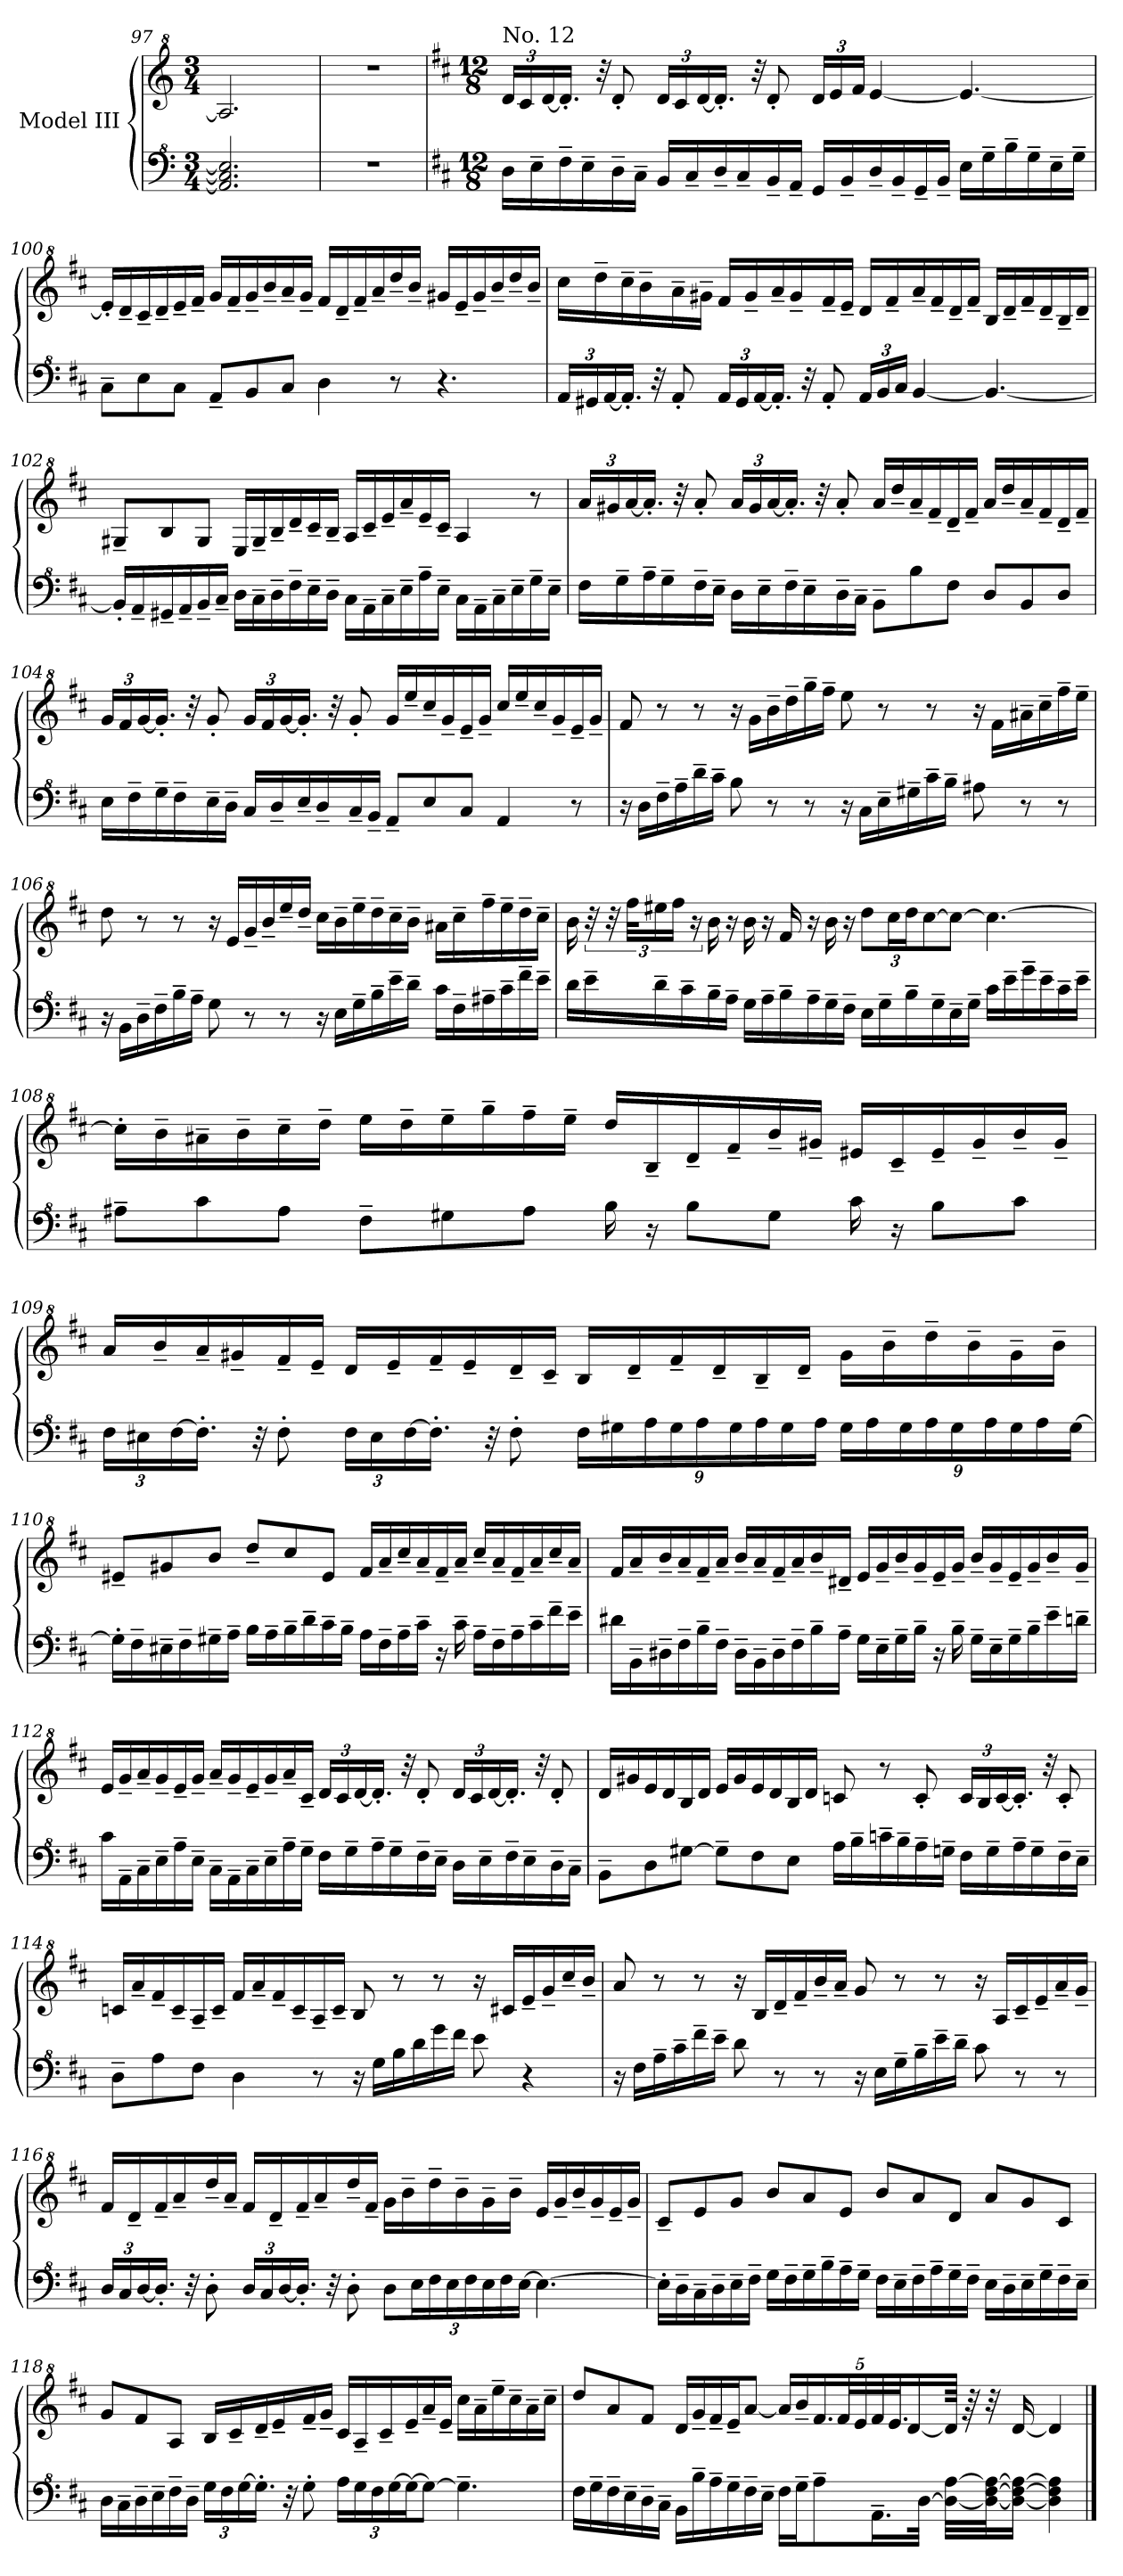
**kern	**kern
*part1	*part1
*staff2	*staff1
*I"Model III	*
*clefF^4	*clefG^2
*k[]	*k[]
*M3/4	*M3/4
=97	=97
2.A/] 2.c#/] 2.e/]	2.a/]
=98	=98
2.r	2.r
=99	=99
*k[f#c#]	*k[f#c#]
*M12/8	*M12/8
*	*Xbrackettup
*	*MM132
!	!LO:TX:a:t=No. 12
16d\LL	24dd/LL
.	24cc#/
16e~\	.
.	[24dd/
16f#~\	16.dd'/JJ]
16e~\	.
.	32r
16d~\	8dd'/
16c#~\JJ	.
16B/LL	24dd/LL
.	24cc#/
16c#~/	.
.	[24dd/
16d~/	16.dd'/JJ]
16c#~/	.
.	32r
16B~/	8dd'/
16A~/JJ	.
16G/LL	24dd/LL
.	24ee/
16B~/	.
.	24ff#/JJ
16d~/	[4ee/
16B~/	.
16G~/	.
16B~/JJ	.
16e\LL	4.ee/_
16g~\	.
16b~\	.
16g~\	.
16e~\	.
16g~\JJ	.
!!LO:LB:g=z
=100	=100
8c#~\L	16ee'/LL]
.	16dd~/
8e\	16cc#~/
.	16dd~/
8c#\J	16ee~/
.	16ff#~/JJ
8A~/L	16gg/LL
.	16ff#~/
8B/	16gg~/
.	16bb~/
8c#/J	16aa~/
.	16gg~/JJ
4d\	16ff#/LL
.	16dd~/
.	16ff#~/
.	16aa~/
8r	16ddd~/
.	16bb~/JJ
4.r	16gg#X/LL
.	16ee~/
.	16gg#~/
.	16bb~/
.	16ddd~/
.	16bb~/JJ
!!LO:LB:g=z
=101	=101
*Xbrackettup	*
24A/LL	16ccc#\LL
24G#X/	.
.	16ddd~\
[24A/	.
16.A'/JJ]	16ccc#~\
.	16bb~\
32r	.
8A'/	16aa~\
.	16gg#X~\JJ
24A/LL	16ff#/LL
24G#/	.
.	16gg#~/
[24A/	.
16.A'/JJ]	16aa~/
.	16gg#~/
32r	.
8A'/	16ff#~/
.	16ee~/JJ
24A/LL	16dd/LL
24B/	.
.	16ff#~/
24c#/JJ	.
[4B/	16aa~/
.	16ff#~/
.	16dd~/
.	16ff#~/JJ
4.B/_	16b/LL
.	16dd~/
.	16ff#~/
.	16dd~/
.	16b~/
.	16dd~/JJ
!!LO:LB:g=z
=102	=102
16B'/LL]	8g#X~/L
16A~/	.
16G#X~/	8b/
16A~/	.
16B~/	8g#/J
16c#~/JJ	.
16d\LL	16e/LL
16c#~\	16g#~/
16d~\	16b~/
16f#~\	16dd~/
16e~\	16cc#~/
16d~\JJ	16b~/JJ
16c#\LL	16a/LL
16A~\	16cc#~/
16c#~\	16ee~/
16e~\	16aa~/
16a~\	16ee~/
16e~\JJ	16cc#~/JJ
16c#\LL	4a/
16A~\	.
16c#~\	.
16e~\	.
16g~\	8r
16e~\JJ	.
!!LO:LB:g=z
=103	=103
16f#\LL	24aa/LL
.	24gg#X/
16g~\	.
.	[24aa/
16a~\	16.aa'/JJ]
16g~\	.
.	32r
16f#~\	8aa'/
16e~\JJ	.
16d\LL	24aa/LL
.	24gg#/
16e~\	.
.	[24aa/
16f#~\	16.aa'/JJ]
16e~\	.
.	32r
16d~\	8aa'/
16c#~\JJ	.
8B~\L	16aa/LL
.	16ddd~/
8b\	16aa~/
.	16ff#~/
8f#\J	16dd~/
.	16ff#~/JJ
8d/L	16aa/LL
.	16ddd~/
8B/	16aa~/
.	16ff#~/
8d/J	16dd~/
.	16ff#~/JJ
!!LO:PB:g=z
=104	=104
16e\LL	24gg/LL
.	24ff#/
16f#~\	.
.	[24gg/
16g~\	16.gg'/JJ]
16f#~\	.
.	32r
16e~\	8gg'/
16d~\JJ	.
16c#/LL	24gg/LL
.	24ff#/
16d~/	.
.	[24gg/
16e~/	16.gg'/JJ]
16d~/	.
.	32r
16c#~/	8gg'/
16B~/JJ	.
8A~/L	16gg/LL
.	16eee~/
8e/	16ccc#~/
.	16gg~/
8c#/J	16ee~/
.	16gg~/JJ
4A/	16ccc#/LL
.	16eee~/
.	16ccc#~/
.	16gg~/
8r	16ee~/
.	16gg~/JJ
!!LO:LB:g=z
=105	=105
16r	8ff#/
16d\LL	.
16f#~\	8r
16a~\	.
16dd~\	8r
16cc#~\JJ	.
8b\	16r
.	16gg\LL
8r	16bb~\
.	16ddd~\
8r	16ggg~\
.	16fff#~\JJ
16r	8eee\
16c#\LL	.
16e~\	8r
16g#X~\	.
16cc#~\	8r
16b~\JJ	.
8a#X\	16r
.	16ff#\LL
8r	16aa#X~\
.	16ccc#~\
8r	16fff#~\
.	16eee~\JJ
!!LO:LB:g=z
=106	=106
16r	8ddd\
16B\LL	.
16d~\	8r
16f#~\	.
16b~\	8r
16a~\JJ	.
8g\	16r
.	16ee/LL
8r	16gg~/
.	16bb~/
8r	16eee~/
.	16ddd~/JJ
16r	16ccc#\LL
16e\LL	16bb~\
16g~\	16eee~\
16b~\	16ddd~\
16ee~\	16ccc#~\
16dd~\JJ	16bb~\JJ
16cc#\LL	16aa#X\LL
16f#~\	16ccc#~\
16a#X~\	16fff#~\
16cc#~\	16eee~\
16ff#~\	16ddd~\
16ee~\JJ	16ccc#~\JJ
!!LO:LB:g=z
=107	=107
16dd\LL	16bb\
*	*brackettup
16ee~\	48r
.	48r
.	48fff#\KLL
16dd~\	24eee#X\
.	24fff#\JJ
16cc#~\	.
.	24r
16b~\	16bb\
16a~\JJ	16r
16g\LL	16bb\
16a~\	16r
16b~\	16ff#/
16a~\	16r
16g~\	16bb\
16f#~\JJ	16r
*	*Xbrackettup
16e\LL	12ddd\L
16g~\	.
.	24ccc#\L
16b~\	24ddd\J
.	[12ccc#\
16g~\	.
16e~\	8ccc#\J_
16g~\JJ	.
16cc#\LL	4.ccc#\_
16ee~\	.
16gg~\	.
16ee~\	.
16cc#~\	.
16ee~\JJ	.
!!LO:LB:g=z
=108	=108
8a#X~\L	16ccc#'\LL]
.	16bb~\
8cc#\	16aa#X~\
.	16bb~\
8a#\J	16ccc#~\
.	16ddd~\JJ
8f#~\L	16eee\LL
.	16ddd~\
8g#X\	16eee~\
.	16ggg~\
8a#\J	16fff#~\
.	16eee~\JJ
16b\	16ddd/LL
16r	16b~/
8b\L	16dd~/
.	16ff#~/
8g#\J	16bb~/
.	16gg#X~/JJ
16cc#\	16ee#X/LL
16r	16cc#~/
8b\L	16ee#~/
.	16gg#~/
8cc#\J	16bb~/
.	16gg#~/JJ
!!LO:PB:g=z
=109	=109
24f#\LL	16aa/LL
24e#X\	.
.	16bb~/
[24f#\	.
16.f#'\JJ]	16aa~/
.	16gg#X~/
32r	.
8f#'\	16ff#~/
.	16ee~/JJ
24f#\LL	16dd/LL
24e#\	.
.	16ee~/
[24f#\	.
16.f#'\JJ]	16ff#~/
.	16ee~/
32r	.
8f#'\	16dd~/
.	16cc#~/JJ
24f#\LL	16b/LL
24g#X\	.
.	16dd~/
24a\	.
24g#\	16ff#~/
24a\	.
.	16dd~/
24g#\	.
24a\	16b~/
24g#\	.
.	16dd~/JJ
24a\JJ	.
24g#\LL	16gg#\LL
24a\	.
.	16bb~\
24g#\	.
24a\	16ddd~\
24g#\	.
.	16bb~\
24a\	.
24g#\	16gg#~\
24a\	.
.	16bb~\JJ
[24g#\JJ	.
!!LO:LB:g=z
=110	=110
16g#'\LL]	8ee#X~/L
16f#~\	.
16e#X~\	8gg#X/
16f#~\	.
16g#X~\	8bb/J
16a~\JJ	.
16b\LL	8ddd~/L
16a~\	.
16b~\	8ccc#/
16dd~\	.
16cc#~\	8ee#/J
16b~\JJ	.
16a\LL	16ff#/LL
16f#~\	16aa~/
16a~\	16ccc#~/
16cc#~\JJ	16aa~/
16r	16ff#~/
16cc#~\	16aa~/JJ
16a~\LL	16ccc#~/LL
16f#~\	16aa~/
16a~\	16ff#~/
16cc#~\	16aa~/
16ff#~\	16ccc#~/
16ee~\JJ	16aa~/JJ
!!LO:LB:g=z
=111	=111
16dd#X\LL	16ff#/LL
16B~\	16aa~/
16d#X~\	16bb~/
16f#~\	16aa~/
16b~\	16ff#~/
16f#~\JJ	16aa~/JJ
16d#~\LL	16bb~/LL
16B~\	16aa~/
16d#~\	16ff#~/
16f#~\	16aa~/
16b~\	16bb~/
16a~\JJ	16dd#X~/JJ
16g\LL	16ee/LL
16e~\	16gg~/
16g~\	16bb~/
16b~\JJ	16gg~/
16r	16ee~/
16b~\	16gg~/JJ
16g~\LL	16bb~/LL
16e~\	16gg~/
16g~\	16ee~/
16b~\	16gg~/
16ee~\	16bb~/
16ddn~\JJ	16gg~/JJ
!!LO:LB:g=z
=112	=112
16cc#\LL	16ee/LL
16A~\	16gg~/
16c#~\	16aa~/
16e~\	16gg~/
16a~\	16ee~/
16e~\JJ	16gg~/JJ
16c#~\LL	16aa~/LL
16A~\	16gg~/
16c#~\	16ee~/
16e~\	16gg~/
16a~\	16aa~/
16g~\JJ	16cc#~/JJ
16f#\LL	24dd/LL
.	24cc#/
16g~\	.
.	[24dd/
16a~\	16.dd'/JJ]
16g~\	.
.	32r
16f#~\	8dd'/
16e~\JJ	.
16d\LL	24dd/LL
.	24cc#/
16e~\	.
.	[24dd/
16f#~\	16.dd'/JJ]
16e~\	.
.	32r
16d~\	8dd'/
16c#~\JJ	.
!!LO:LB:g=z
=113	=113
8B~\L	16dd/LL
.	16gg#X/
8d\	16ee/
.	16dd/
[8g#X\J	16b/
.	16dd/JJ
8g#~\L]	16ee/LL
.	16gg#/
8f#\	16ee/
.	16dd/
8e\J	16b/
.	16dd/JJ
16a\LL	8ccn/
16b~\	.
16ccn~\	8r
16b~\	.
16a~\	8cc'/
16gn~\JJ	.
16f#\LL	24cc/LL
.	24b/
16g~\	.
.	[24cc/
16a~\	16.cc'/JJ]
16g~\	.
.	32r
16f#~\	8cc'/
16e~\JJ	.
!!LO:PB:g=z
=114	=114
8d~\L	16ccn/LL
.	16aa~/
8a\	16ff#~/
.	16cc~/
8f#\J	16a~/
.	16cc~/JJ
4d\	16ff#/LL
.	16aa~/
.	16ff#~/
.	16cc~/
8r	16a~/
.	16cc~/JJ
16r	8b/
16g\LL	.
16b\	8r
16dd\	.
16gg\	8r
16ff#\JJ	.
8ee\	16r
.	16cc#X/LL
4r	16ee~/
.	16gg~/
.	16ccc#~/
.	16bb~/JJ
!!LO:LB:g=z
=115	=115
16r	8aa/
16f#\LL	.
16a~\	8r
16cc#~\	.
16ff#~\	8r
16ee~\JJ	.
8dd\	16r
.	16b/LL
8r	16dd~/
.	16ff#~/
8r	16bb~/
.	16aa~/JJ
16r	8gg/
16e\LL	.
16g~\	8r
16b~\	.
16ee~\	8r
16dd~\JJ	.
8cc#\	16r
.	16a/LL
8r	16cc#~/
.	16ee~/
8r	16aa~/
.	16gg~/JJ
!!LO:LB:g=z
=116	=116
24d/LL	16ff#/LL
24c#/	.
.	16dd~/
[24d/	.
16.d'/JJ]	16ff#~/
.	16aa~/
32r	.
8d'\	16ddd~/
.	16aa~/JJ
24d/LL	16ff#/LL
24c#/	.
.	16dd~/
[24d/	.
16.d'/JJ]	16ff#~/
.	16aa~/
32r	.
8d'\	16ddd~/
.	16ff#~/JJ
12d\L	16gg\LL
.	16bb~\
24e\L	.
24f#\	16ddd~\
24e\	.
.	16bb~\
24f#\	.
24e\	16gg~\
24f#\	.
.	16bb~\JJ
[24e\JJ	.
4.e\_	16ee/LL
.	16gg~/
.	16bb~/
.	16gg~/
.	16ee~/
.	16gg~/JJ
!!LO:LB:g=z
=117	=117
16e'\LL]	8cc#~/L
16d~\	.
16c#~\	8ee/
16d~\	.
16e~\	8gg/J
16f#~\JJ	.
16g\LL	8bb/L
16f#~\	.
16g~\	8aa/
16b~\	.
16a~\	8ee/J
16g~\JJ	.
16f#\LL	8bb/L
16e~\	.
16f#~\	8aa/
16a~\	.
16g~\	8dd/J
16f#~\JJ	.
16e\LL	8aa/L
16d~\	.
16e~\	8gg/
16g~\	.
16f#~\	8cc#/J
16e~\JJ	.
=118	=118
16d\LL	8gg/L
16c#~\	.
16d~\	8ff#/
16e~\	.
16f#~\	8a/J
16d~\JJ	.
24g\LL	16b/LL
24f#\	.
.	16cc#~/
[24g\	.
16.g'\JJ]	16dd~/
.	16ee~/
32r	.
8g'\	16ff#~/
.	16gg~/JJ
16a\LL	16cc#/LL
24g\	16a~/
24f#\	.
.	16cc#~/
[24g\	.
16g\J_	16ee~/
8g\J_	16aa~/
.	16ee~/JJ
4.g~\]	16ccc#\LL
.	16aa~\
.	16eee~\
.	16ccc#~\
.	16aa~\
.	16ccc#~\JJ
!!LO:LB:g=z
=119	=119
*	*MM120
16f#\LL	8ddd/L
16g~\	.
16f#~\	8aa/
16e~\	.
16d~\	8ff#/J
16c#~\JJ	.
*	*MM108
16B\LL	16dd/LL
16b~\	16gg~/
16a~\	16ff#~/
16g~\	16ee~/J
*	*MM96
16f#~\	[8aa/J
16e~\JJ	.
16f#\LL	16aa/LL]
16g~\J	16bb~/
*	*MM84
8a~\	20.ff#/
.	40ff#/L
.	40ee/
16.A~\L	40ff#/
.	40.ee/J
.	[16dd/
[32d\JJk	.
32d\_ [32a\LLL	64dd/JJkk]
.	64r
32d\_ [32f#\ 32a\_J	32r
16d\_ 16f#\_ 16a\_JJ	[16dd/
*	*MM48
4d\] 4f#\] 4a\]	4dd/]
==	==
*-	*-
